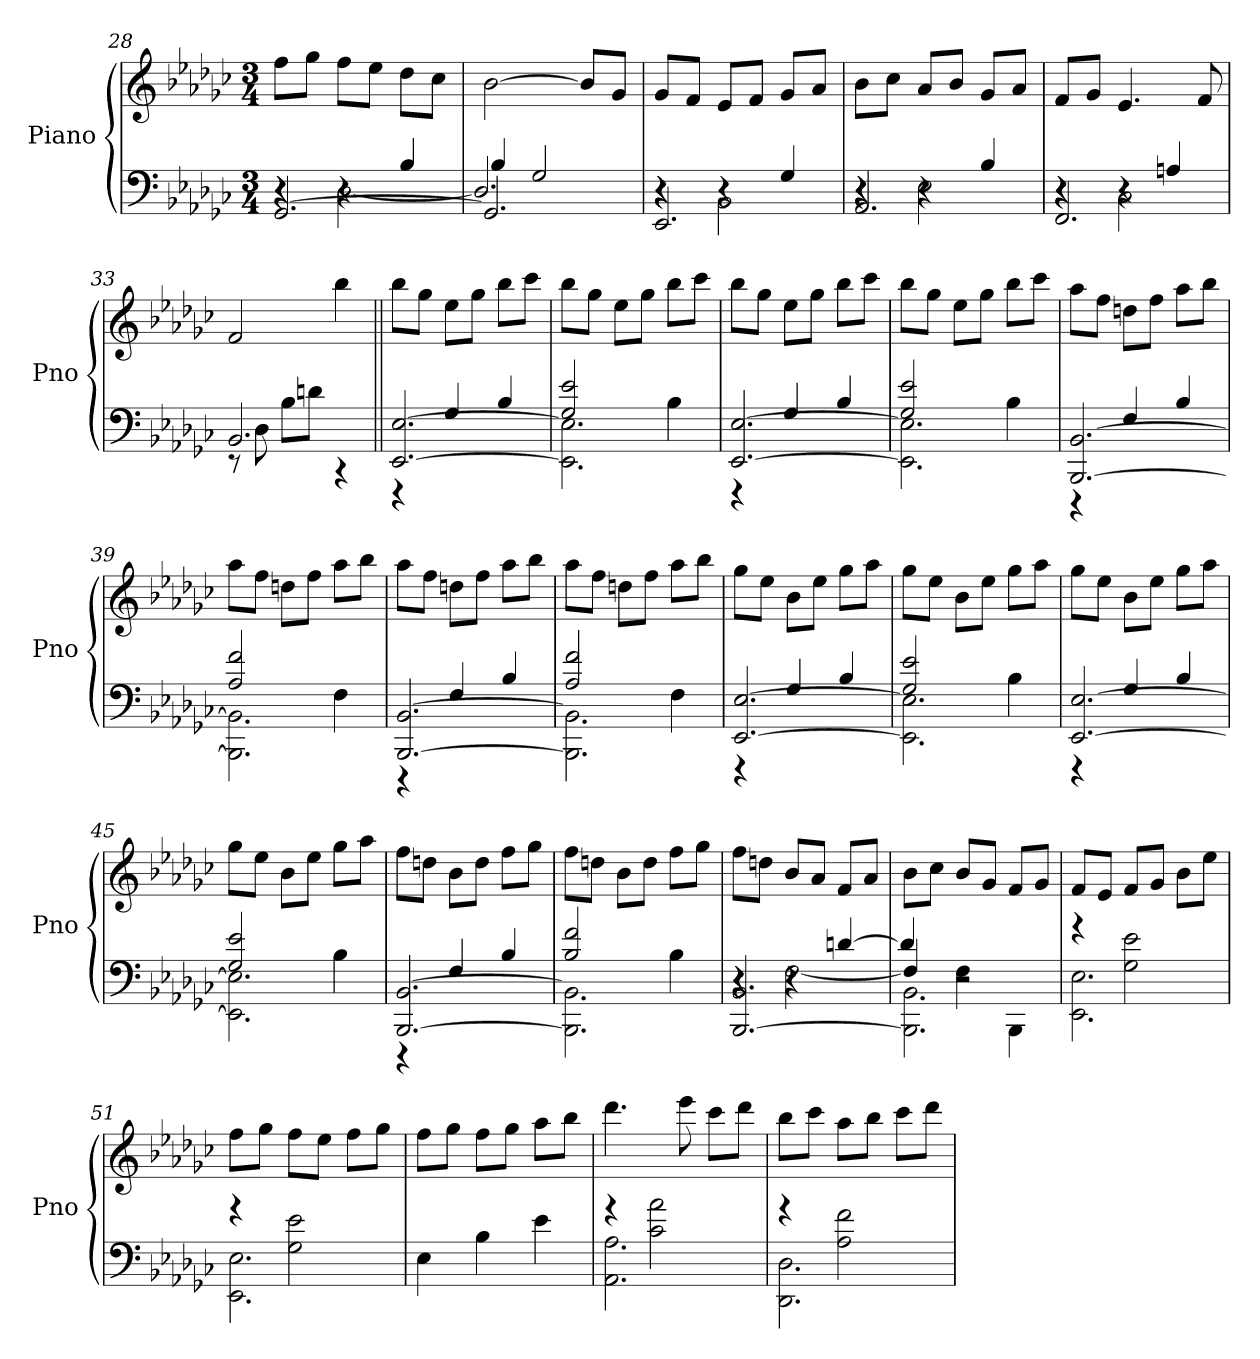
**kern	**kern
*part1	*part1
*staff2	*staff1
*I"Piano	*
*I'Pno	*
*clefF4	*clefG2
*k[b-e-a-d-g-c-]	*k[b-e-a-d-g-c-]
*M3/4	*M3/4
=28	=28
*^	*
*	*^	*
[2.GG-/	4r	4r	8ff\L
.	.	.	8gg-\J
.	[2D-\	4r	8ff\L
.	.	.	8ee-\J
.	.	4B-/	8dd-\L
.	.	.	8cc-\J
!!LO:PB:g=z
=29	=29	=29	=29
2.GG-/]	2.D-/]	4B-/	[2b-\
.	.	2G-/	.
.	.	.	8b-/L]
.	.	.	8g-/J
=30	=30	=30	=30
2.EE-/	4r	4r	8g-/L
.	.	.	8f/J
.	2BB-\	4r	8e-/L
.	.	.	8f/J
.	.	4G-/	8g-/L
.	.	.	8a-/J
=31	=31	=31	=31
2.AA-/	4r	4r	8b-\L
.	.	.	8cc-\J
.	2E-\	4r	8a-/L
.	.	.	8b-/J
.	.	4B-/	8g-/L
.	.	.	8a-/J
=32	=32	=32	=32
2.FF/	4r	4r	8f/L
.	.	.	8g-/J
.	2C-\	4r	4.e-/
.	.	4An/	.
.	.	.	8f/
*	*v	*v	*
=33	=33	=33
2.BB-/	8r	2f/
.	8D-\	.
.	8B-\L	.
.	8dn\J	.
.	4r	4bb-\
=34||	=34||	=34||
[2.EE-/ [2.E-/	4r	8bb-\L
.	.	8gg-\J
.	4G-/	8ee-\L
.	.	8gg-\J
.	4B-/	8bb-\L
.	.	8ccc-\J
!!LO:LB:g=z
=35	=35	=35
2.EE-\] 2.E-\]	2G-/ 2e-/	8bb-\L
.	.	8gg-\J
.	.	8ee-\L
.	.	8gg-\J
.	4B-\	8bb-\L
.	.	8ccc-\J
=36	=36	=36
[2.EE-/ [2.E-/	4r	8bb-\L
.	.	8gg-\J
.	4G-/	8ee-\L
.	.	8gg-\J
.	4B-/	8bb-\L
.	.	8ccc-\J
=37	=37	=37
2.EE-\] 2.E-\]	2G-/ 2e-/	8bb-\L
.	.	8gg-\J
.	.	8ee-\L
.	.	8gg-\J
.	4B-\	8bb-\L
.	.	8ccc-\J
=38	=38	=38
[2.BBB-/ [2.BB-/	4r	8aa-\L
.	.	8ff\J
.	4F/	8ddn\L
.	.	8ff\J
.	4B-/	8aa-\L
.	.	8bb-\J
=39	=39	=39
2.BBB-\] 2.BB-\]	2A-/ 2f/	8aa-\L
.	.	8ff\J
.	.	8ddn\L
.	.	8ff\J
.	4F\	8aa-\L
.	.	8bb-\J
!!LO:LB:g=z
=40	=40	=40
[2.BBB-/ [2.BB-/	4r	8aa-\L
.	.	8ff\J
.	4F/	8ddn\L
.	.	8ff\J
.	4B-/	8aa-\L
.	.	8bb-\J
=41	=41	=41
2.BBB-\] 2.BB-\]	2A-/ 2f/	8aa-\L
.	.	8ff\J
.	.	8ddn\L
.	.	8ff\J
.	4F\	8aa-\L
.	.	8bb-\J
=42	=42	=42
[2.EE-/ [2.E-/	4r	8gg-\L
.	.	8ee-\J
.	4G-/	8b-\L
.	.	8ee-\J
.	4B-/	8gg-\L
.	.	8aa-\J
=43	=43	=43
2.EE-\] 2.E-\]	2G-/ 2e-/	8gg-\L
.	.	8ee-\J
.	.	8b-\L
.	.	8ee-\J
.	4B-\	8gg-\L
.	.	8aa-\J
=44	=44	=44
[2.EE-/ [2.E-/	4r	8gg-\L
.	.	8ee-\J
.	4G-/	8b-\L
.	.	8ee-\J
.	4B-/	8gg-\L
.	.	8aa-\J
=45	=45	=45
2.EE-\] 2.E-\]	2G-/ 2e-/	8gg-\L
.	.	8ee-\J
.	.	8b-\L
.	.	8ee-\J
.	4B-\	8gg-\L
.	.	8aa-\J
!!LO:LB:g=z
=46	=46	=46
[2.BBB-/ [2.BB-/	4r	8ff\L
.	.	8ddn\J
.	4F/	8b-\L
.	.	8dd\J
.	4B-/	8ff\L
.	.	8gg-\J
=47	=47	=47
2.BBB-\] 2.BB-\]	2B-/ 2f/	8ff\L
.	.	8ddn\J
.	.	8b-\L
.	.	8dd\J
.	4B-\	8ff\L
.	.	8gg-\J
=48	=48	=48
*	*^	*
[2.BBB-/ 2.BB-/	4r	4r	8ff\L
.	.	.	8ddn\J
.	[2F\	4r	8b-/L
.	.	.	8a-/J
.	.	[4dn/	8f/L
.	.	.	8a-/J
=49	=49	=49	=49
2.BBB-\] 2.BB-\	4F/]	4d/]	8b-\L
.	.	.	8cc-\J
.	4F\	2r	8b-/L
.	.	.	8g-/J
.	4BBB-\	.	8f/L
.	.	.	8g-/J
*	*v	*v	*
=50	=50	=50
2.EE-\ 2.E-\	4rg	8f/L
.	.	8e-/J
.	2G-\ 2e-\	8f/L
.	.	8g-/J
.	.	8b-\L
.	.	8ee-\J
=51	=51	=51
2.EE-\ 2.E-\	4rg	8ff\L
.	.	8gg-\J
.	2G-\ 2e-\	8ff\L
.	.	8ee-\J
.	.	8ff\L
.	.	8gg-\J
*v	*v	*
!!LO:LB:g=z
=52	=52
4E-\	8ff\L
.	8gg-\J
4B-\	8ff\L
.	8gg-\J
4e-\	8aa-\L
.	8bb-\J
=53	=53
*^	*
2.AA-\ 2.A-\	4rg	4.ddd-\
.	2c-\ 2a-\	.
.	.	8eee-\
.	.	8ccc-\L
.	.	8ddd-\J
=54	=54	=54
2.DD-\ 2.D-\	4rg	8bb-\L
.	.	8ccc-\J
.	2A-\ 2f\	8aa-\L
.	.	8bb-\J
.	.	8ccc-\L
.	.	8ddd-\J
*v	*v	*
=	=
*-	*-
